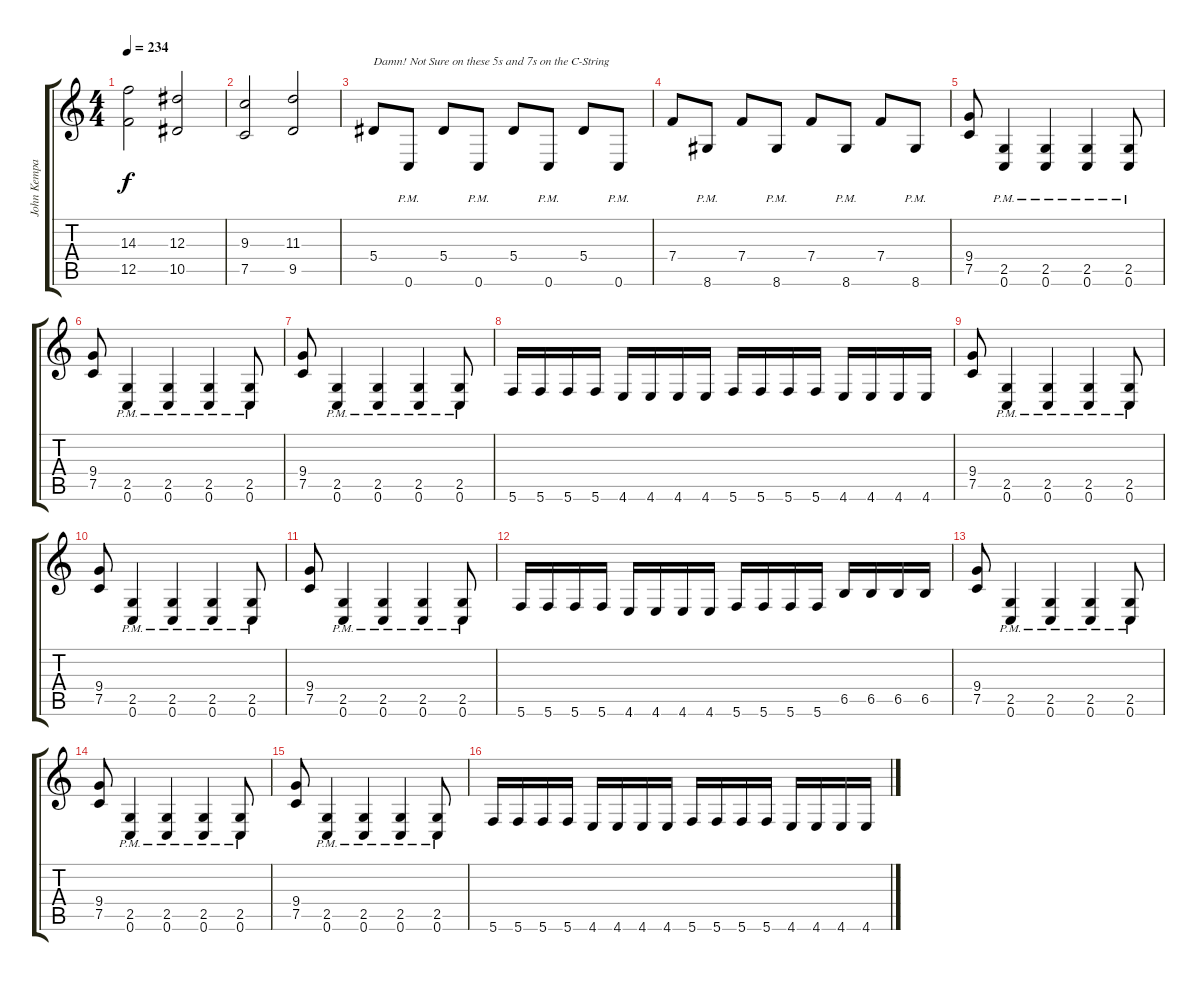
\track ("John Kempainen (Rhythm Guitar)" "John Kempa") {instrument distortionguitar}
\staff {score tabs}
\tuning (C4 G3 Eb3 Bb2 F2 C2) {hide}
\ts (4 4)
\tempo 234
\clef g2
\ks c
(14.3 12.5).2{dy f} (12.3 10.5).2 |
(9.3 7.5).2 (11.3 9.5).2 |
5.4.8{txt "Damn! Not Sure on these 5s and 7s on the C-String"} 0.6{pm}.8 5.4.8 0.6{pm}.8 5.4.8 0.6{pm}.8 5.4.8 0.6{pm}.8 |
7.4.8 8.6{pm}.8 7.4.8 8.6{pm}.8 7.4.8 8.6{pm}.8 7.4.8 8.6{pm}.8 |
(9.4 7.5).8 (2.5{pm} 0.6{pm}).4 (2.5{pm} 0.6{pm}).4 (2.5{pm} 0.6{pm}).4 (2.5{pm} 0.6{pm}).8 |
(9.4 7.5).8 (2.5{pm} 0.6{pm}).4 (2.5{pm} 0.6{pm}).4 (2.5{pm} 0.6{pm}).4 (2.5{pm} 0.6{pm}).8 |
(9.4 7.5).8 (2.5{pm} 0.6{pm}).4 (2.5{pm} 0.6{pm}).4 (2.5{pm} 0.6{pm}).4 (2.5{pm} 0.6{pm}).8 |
5.6.16 5.6.16 5.6.16 5.6.16 4.6.16 4.6.16 4.6.16 4.6.16 5.6.16 5.6.16 5.6.16 5.6.16 4.6.16 4.6.16 4.6.16 4.6.16 |
(9.4 7.5).8 (2.5{pm} 0.6{pm}).4 (2.5{pm} 0.6{pm}).4 (2.5{pm} 0.6{pm}).4 (2.5{pm} 0.6{pm}).8 |
(9.4 7.5).8 (2.5{pm} 0.6{pm}).4 (2.5{pm} 0.6{pm}).4 (2.5{pm} 0.6{pm}).4 (2.5{pm} 0.6{pm}).8 |
(9.4 7.5).8 (2.5{pm} 0.6{pm}).4 (2.5{pm} 0.6{pm}).4 (2.5{pm} 0.6{pm}).4 (2.5{pm} 0.6{pm}).8 |
5.6.16 5.6.16 5.6.16 5.6.16 4.6.16 4.6.16 4.6.16 4.6.16 5.6.16 5.6.16 5.6.16 5.6.16 6.5.16 6.5.16 6.5.16 6.5.16 |
(9.4 7.5).8 (2.5{pm} 0.6{pm}).4 (2.5{pm} 0.6{pm}).4 (2.5{pm} 0.6{pm}).4 (2.5{pm} 0.6{pm}).8 |
(9.4 7.5).8 (2.5{pm} 0.6{pm}).4 (2.5{pm} 0.6{pm}).4 (2.5{pm} 0.6{pm}).4 (2.5{pm} 0.6{pm}).8 |
(9.4 7.5).8 (2.5{pm} 0.6{pm}).4 (2.5{pm} 0.6{pm}).4 (2.5{pm} 0.6{pm}).4 (2.5{pm} 0.6{pm}).8 |
5.6.16 5.6.16 5.6.16 5.6.16 4.6.16 4.6.16 4.6.16 4.6.16 5.6.16 5.6.16 5.6.16 5.6.16 4.6.16 4.6.16 4.6.16 4.6.16
